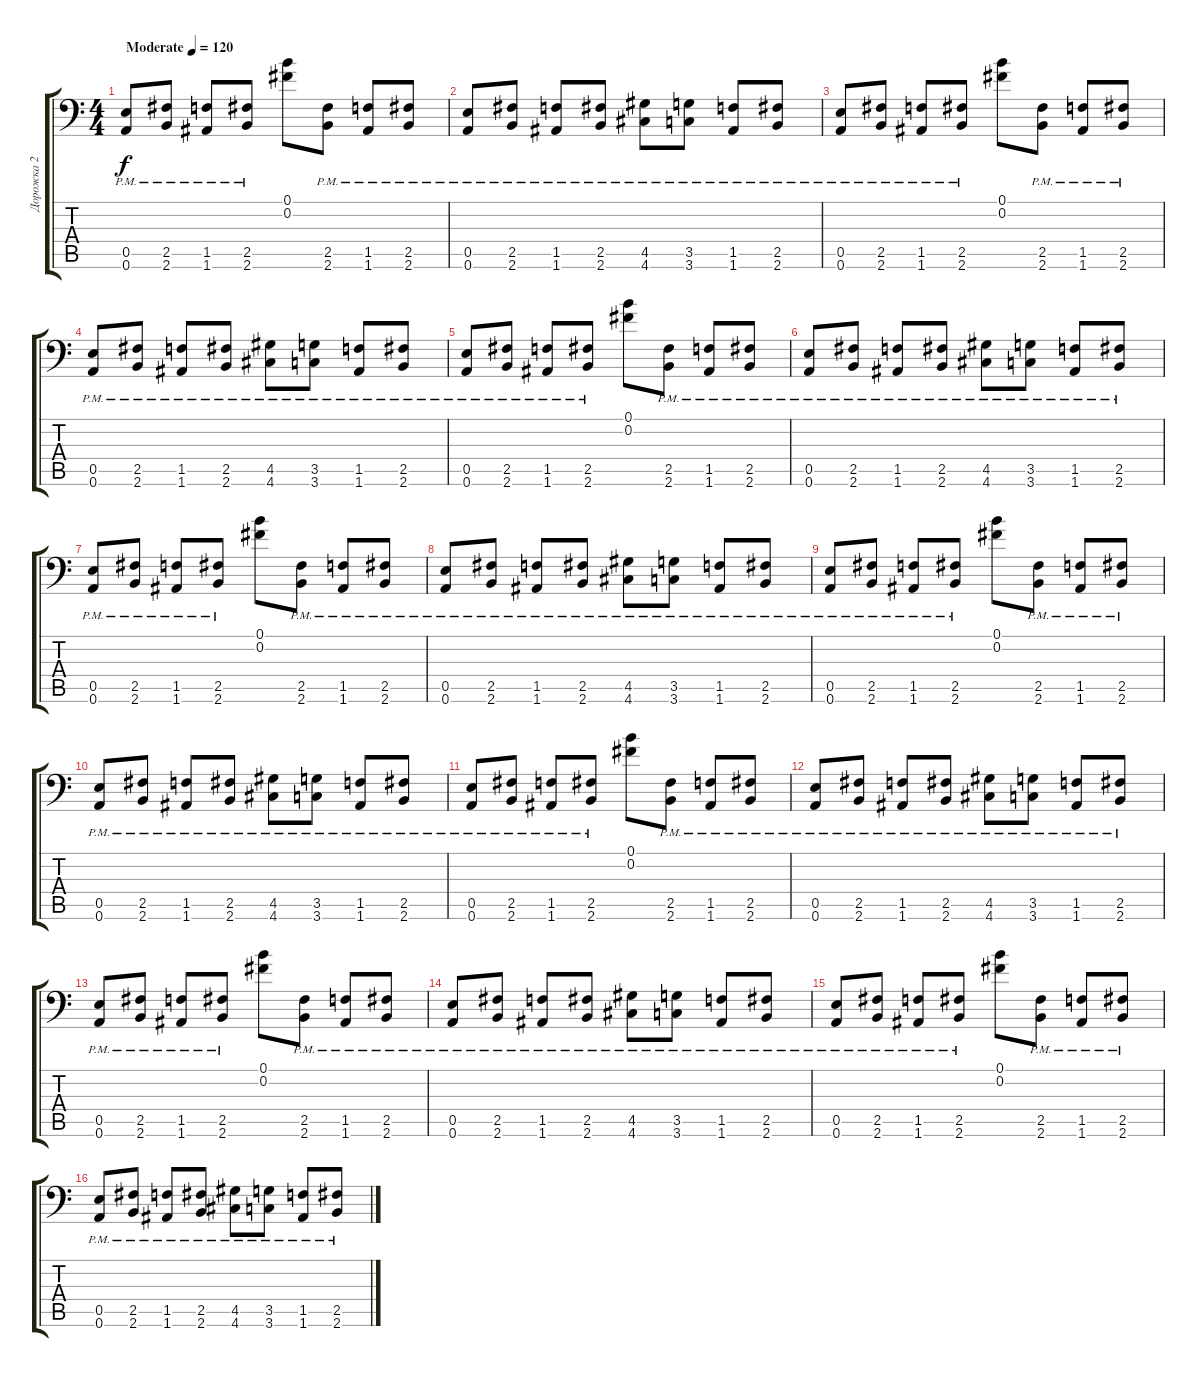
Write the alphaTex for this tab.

\track ("Дорожка 2" "Дорожка 2") {instrument distortionguitar}
\staff {score tabs}
\tuning (B3 Gb3 D3 A2 E2 A1) {hide}
\ts (4 4)
\tempo (120 "Moderate")
\clef f4
\ks c
(0.5{pm} 0.6{pm}).8{dy f instrument distortionguitar} (2.5{pm} 2.6{pm}).8 (1.5{pm} 1.6{pm}).8 (2.5{pm} 2.6{pm}).8 (0.1 0.2).8 (2.5{pm} 2.6{pm}).8 (1.5{pm} 1.6{pm}).8 (2.5{pm} 2.6{pm}).8 |
(0.5{pm} 0.6{pm}).8 (2.5{pm} 2.6{pm}).8 (1.5{pm} 1.6{pm}).8 (2.5{pm} 2.6{pm}).8 (4.5{pm} 4.6{pm}).8 (3.5{pm} 3.6{pm}).8 (1.5{pm} 1.6{pm}).8 (2.5{pm} 2.6{pm}).8 |
(0.5{pm} 0.6{pm}).8 (2.5{pm} 2.6{pm}).8 (1.5{pm} 1.6{pm}).8 (2.5{pm} 2.6{pm}).8 (0.1 0.2).8 (2.5{pm} 2.6{pm}).8 (1.5{pm} 1.6{pm}).8 (2.5{pm} 2.6{pm}).8 |
(0.5{pm} 0.6{pm}).8 (2.5{pm} 2.6{pm}).8 (1.5{pm} 1.6{pm}).8 (2.5{pm} 2.6{pm}).8 (4.5{pm} 4.6{pm}).8 (3.5{pm} 3.6{pm}).8 (1.5{pm} 1.6{pm}).8 (2.5{pm} 2.6{pm}).8 |
(0.5{pm} 0.6{pm}).8 (2.5{pm} 2.6{pm}).8 (1.5{pm} 1.6{pm}).8 (2.5{pm} 2.6{pm}).8 (0.1 0.2).8 (2.5{pm} 2.6{pm}).8 (1.5{pm} 1.6{pm}).8 (2.5{pm} 2.6{pm}).8 |
(0.5{pm} 0.6{pm}).8 (2.5{pm} 2.6{pm}).8 (1.5{pm} 1.6{pm}).8 (2.5{pm} 2.6{pm}).8 (4.5{pm} 4.6{pm}).8 (3.5{pm} 3.6{pm}).8 (1.5{pm} 1.6{pm}).8 (2.5{pm} 2.6{pm}).8 |
(0.5{pm} 0.6{pm}).8 (2.5{pm} 2.6{pm}).8 (1.5{pm} 1.6{pm}).8 (2.5{pm} 2.6{pm}).8 (0.1 0.2).8 (2.5{pm} 2.6{pm}).8 (1.5{pm} 1.6{pm}).8 (2.5{pm} 2.6{pm}).8 |
(0.5{pm} 0.6{pm}).8 (2.5{pm} 2.6{pm}).8 (1.5{pm} 1.6{pm}).8 (2.5{pm} 2.6{pm}).8 (4.5{pm} 4.6{pm}).8 (3.5{pm} 3.6{pm}).8 (1.5{pm} 1.6{pm}).8 (2.5{pm} 2.6{pm}).8 |
(0.5{pm} 0.6{pm}).8 (2.5{pm} 2.6{pm}).8 (1.5{pm} 1.6{pm}).8 (2.5{pm} 2.6{pm}).8 (0.1 0.2).8 (2.5{pm} 2.6{pm}).8 (1.5{pm} 1.6{pm}).8 (2.5{pm} 2.6{pm}).8 |
(0.5{pm} 0.6{pm}).8 (2.5{pm} 2.6{pm}).8 (1.5{pm} 1.6{pm}).8 (2.5{pm} 2.6{pm}).8 (4.5{pm} 4.6{pm}).8 (3.5{pm} 3.6{pm}).8 (1.5{pm} 1.6{pm}).8 (2.5{pm} 2.6{pm}).8 |
(0.5{pm} 0.6{pm}).8 (2.5{pm} 2.6{pm}).8 (1.5{pm} 1.6{pm}).8 (2.5{pm} 2.6{pm}).8 (0.1 0.2).8 (2.5{pm} 2.6{pm}).8 (1.5{pm} 1.6{pm}).8 (2.5{pm} 2.6{pm}).8 |
(0.5{pm} 0.6{pm}).8 (2.5{pm} 2.6{pm}).8 (1.5{pm} 1.6{pm}).8 (2.5{pm} 2.6{pm}).8 (4.5{pm} 4.6{pm}).8 (3.5{pm} 3.6{pm}).8 (1.5{pm} 1.6{pm}).8 (2.5{pm} 2.6{pm}).8 |
(0.5{pm} 0.6{pm}).8 (2.5{pm} 2.6{pm}).8 (1.5{pm} 1.6{pm}).8 (2.5{pm} 2.6{pm}).8 (0.1 0.2).8 (2.5{pm} 2.6{pm}).8 (1.5{pm} 1.6{pm}).8 (2.5{pm} 2.6{pm}).8 |
(0.5{pm} 0.6{pm}).8 (2.5{pm} 2.6{pm}).8 (1.5{pm} 1.6{pm}).8 (2.5{pm} 2.6{pm}).8 (4.5{pm} 4.6{pm}).8 (3.5{pm} 3.6{pm}).8 (1.5{pm} 1.6{pm}).8 (2.5{pm} 2.6{pm}).8 |
(0.5{pm} 0.6{pm}).8 (2.5{pm} 2.6{pm}).8 (1.5{pm} 1.6{pm}).8 (2.5{pm} 2.6{pm}).8 (0.1 0.2).8 (2.5{pm} 2.6{pm}).8 (1.5{pm} 1.6{pm}).8 (2.5{pm} 2.6{pm}).8 |
(0.5{pm} 0.6{pm}).8 (2.5{pm} 2.6{pm}).8 (1.5{pm} 1.6{pm}).8 (2.5{pm} 2.6{pm}).8 (4.5{pm} 4.6{pm}).8 (3.5{pm} 3.6{pm}).8 (1.5{pm} 1.6{pm}).8 (2.5{pm} 2.6{pm}).8
